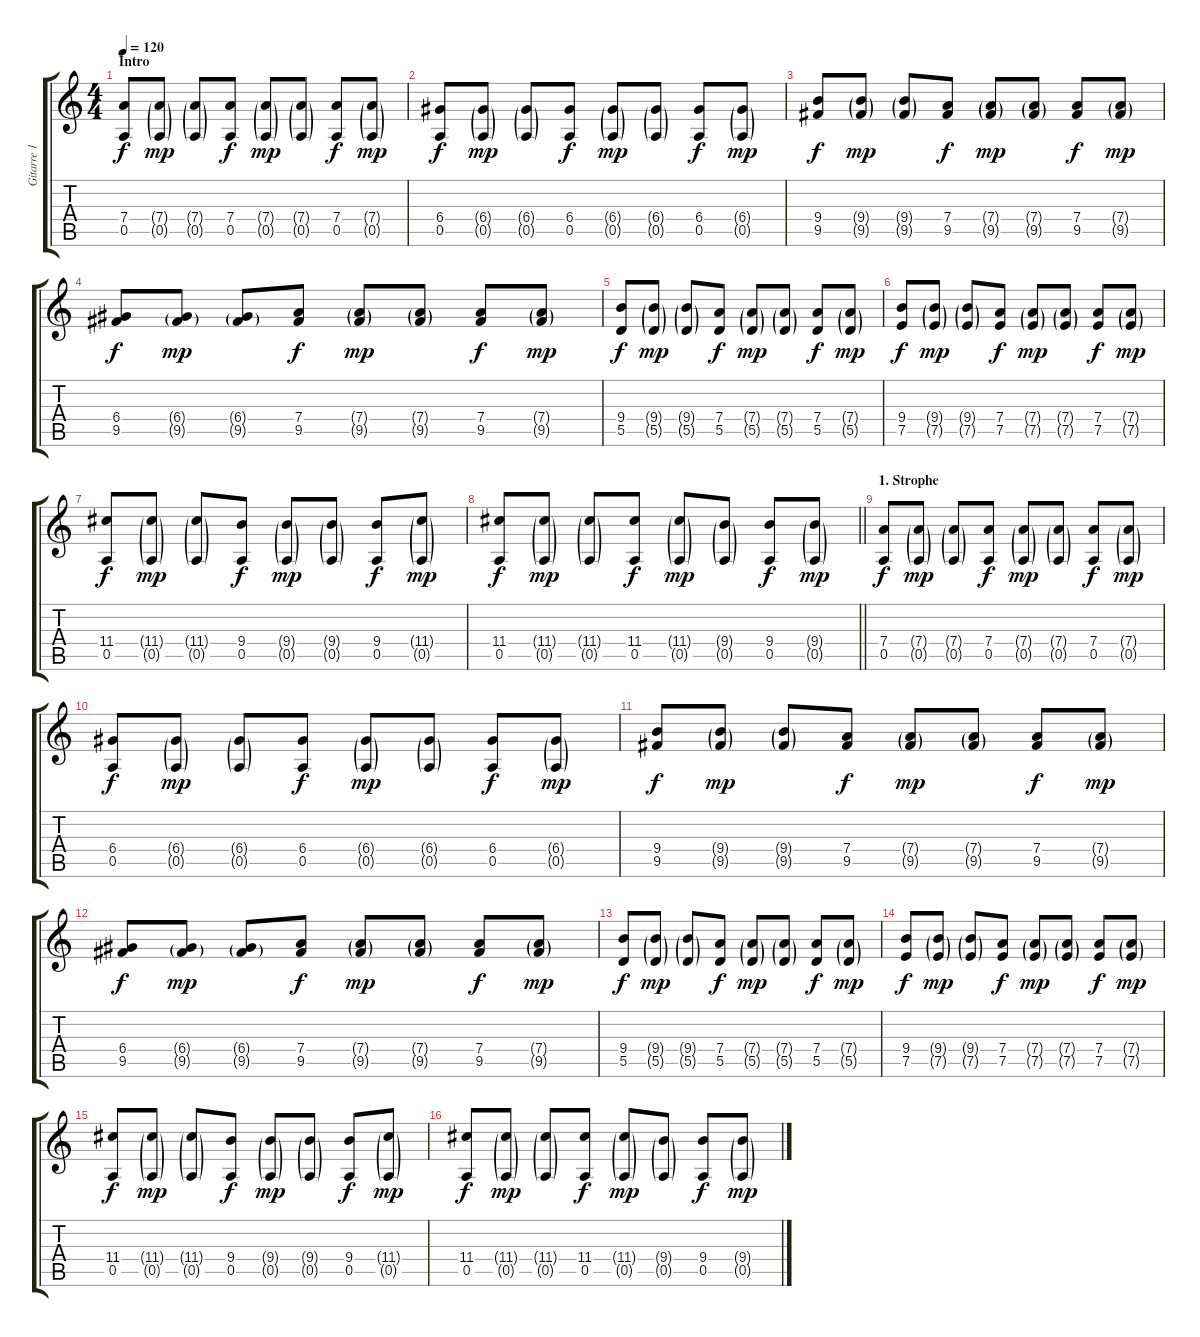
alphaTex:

\track ("Gitarre 1" "Gitarre 1") {instrument electricguitarclean}
\staff {score tabs}
\tuning (E4 B3 G3 D3 A2 E2) {hide}
\ts (4 4)
\section ("" "Intro")
\tempo 120
\clef g2
\ks c
(7.4 0.5).8{dy f instrument electricguitarclean} (7.4{g} 0.5{g}).8{dy mp} (7.4{g} 0.5{g}).8 (7.4 0.5).8{dy f} (7.4{g} 0.5{g}).8{dy mp} (7.4{g} 0.5{g}).8 (7.4 0.5).8{dy f} (7.4{g} 0.5{g}).8{dy mp} |
(6.4 0.5).8{dy f} (6.4{g} 0.5{g}).8{dy mp} (6.4{g} 0.5{g}).8 (6.4 0.5).8{dy f} (6.4{g} 0.5{g}).8{dy mp} (6.4{g} 0.5{g}).8 (6.4 0.5).8{dy f} (6.4{g} 0.5{g}).8{dy mp} |
(9.4 9.5).8{dy f} (9.4{g} 9.5{g}).8{dy mp} (9.4{g} 9.5{g}).8 (7.4 9.5).8{dy f} (7.4{g} 9.5{g}).8{dy mp} (7.4{g} 9.5{g}).8 (7.4 9.5).8{dy f} (7.4{g} 9.5{g}).8{dy mp} |
(6.4 9.5).8{dy f} (6.4{g} 9.5{g}).8{dy mp} (6.4{g} 9.5{g}).8 (7.4 9.5).8{dy f} (7.4{g} 9.5{g}).8{dy mp} (7.4{g} 9.5{g}).8 (7.4 9.5).8{dy f} (7.4{g} 9.5{g}).8{dy mp} |
(9.4 5.5).8{dy f} (9.4{g} 5.5{g}).8{dy mp} (9.4{g} 5.5{g}).8 (7.4 5.5).8{dy f} (7.4{g} 5.5{g}).8{dy mp} (7.4{g} 5.5{g}).8 (7.4 5.5).8{dy f} (7.4{g} 5.5{g}).8{dy mp} |
(9.4 7.5).8{dy f} (9.4{g} 7.5{g}).8{dy mp} (9.4{g} 7.5{g}).8 (7.4 7.5).8{dy f} (7.4{g} 7.5{g}).8{dy mp} (7.4{g} 7.5{g}).8 (7.4 7.5).8{dy f} (7.4{g} 7.5{g}).8{dy mp} |
(11.4 0.5).8{dy f} (11.4{g} 0.5{g}).8{dy mp} (11.4{g} 0.5{g}).8 (9.4 0.5).8{dy f} (9.4{g} 0.5{g}).8{dy mp} (9.4{g} 0.5{g}).8 (9.4 0.5).8{dy f} (11.4{g} 0.5{g}).8{dy mp} |
\barLineRight lightlight
(11.4 0.5).8{dy f} (11.4{g} 0.5{g}).8{dy mp} (11.4{g} 0.5{g}).8 (11.4 0.5).8{dy f} (11.4{g} 0.5{g}).8{dy mp} (9.4{g} 0.5{g}).8 (9.4 0.5).8{dy f} (9.4{g} 0.5{g}).8{dy mp} |
\section ("" "1. Strophe")
(7.4 0.5).8{dy f} (7.4{g} 0.5{g}).8{dy mp} (7.4{g} 0.5{g}).8 (7.4 0.5).8{dy f} (7.4{g} 0.5{g}).8{dy mp} (7.4{g} 0.5{g}).8 (7.4 0.5).8{dy f} (7.4{g} 0.5{g}).8{dy mp} |
(6.4 0.5).8{dy f} (6.4{g} 0.5{g}).8{dy mp} (6.4{g} 0.5{g}).8 (6.4 0.5).8{dy f} (6.4{g} 0.5{g}).8{dy mp} (6.4{g} 0.5{g}).8 (6.4 0.5).8{dy f} (6.4{g} 0.5{g}).8{dy mp} |
(9.4 9.5).8{dy f} (9.4{g} 9.5{g}).8{dy mp} (9.4{g} 9.5{g}).8 (7.4 9.5).8{dy f} (7.4{g} 9.5{g}).8{dy mp} (7.4{g} 9.5{g}).8 (7.4 9.5).8{dy f} (7.4{g} 9.5{g}).8{dy mp} |
(6.4 9.5).8{dy f} (6.4{g} 9.5{g}).8{dy mp} (6.4{g} 9.5{g}).8 (7.4 9.5).8{dy f} (7.4{g} 9.5{g}).8{dy mp} (7.4{g} 9.5{g}).8 (7.4 9.5).8{dy f} (7.4{g} 9.5{g}).8{dy mp} |
(9.4 5.5).8{dy f} (9.4{g} 5.5{g}).8{dy mp} (9.4{g} 5.5{g}).8 (7.4 5.5).8{dy f} (7.4{g} 5.5{g}).8{dy mp} (7.4{g} 5.5{g}).8 (7.4 5.5).8{dy f} (7.4{g} 5.5{g}).8{dy mp} |
(9.4 7.5).8{dy f} (9.4{g} 7.5{g}).8{dy mp} (9.4{g} 7.5{g}).8 (7.4 7.5).8{dy f} (7.4{g} 7.5{g}).8{dy mp} (7.4{g} 7.5{g}).8 (7.4 7.5).8{dy f} (7.4{g} 7.5{g}).8{dy mp} |
(11.4 0.5).8{dy f} (11.4{g} 0.5{g}).8{dy mp} (11.4{g} 0.5{g}).8 (9.4 0.5).8{dy f} (9.4{g} 0.5{g}).8{dy mp} (9.4{g} 0.5{g}).8 (9.4 0.5).8{dy f} (11.4{g} 0.5{g}).8{dy mp} |
(11.4 0.5).8{dy f} (11.4{g} 0.5{g}).8{dy mp} (11.4{g} 0.5{g}).8 (11.4 0.5).8{dy f} (11.4{g} 0.5{g}).8{dy mp} (9.4{g} 0.5{g}).8 (9.4 0.5).8{dy f} (9.4{g} 0.5{g}).8{dy mp}
